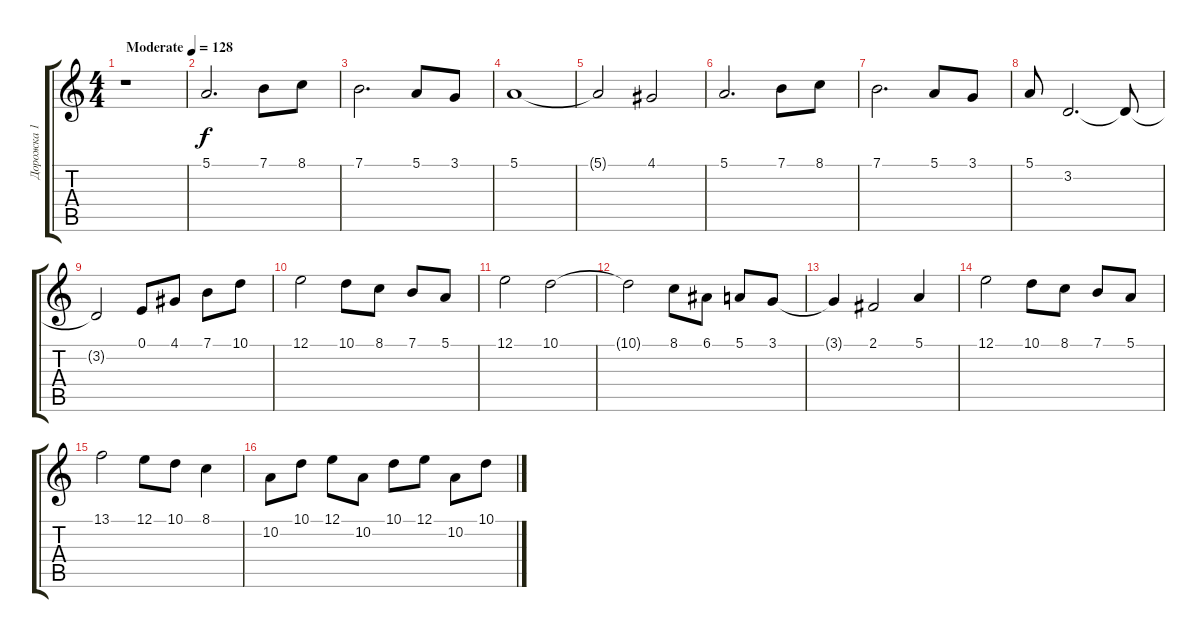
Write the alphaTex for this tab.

\track ("Дорожка 1" "Дорожка 1") {instrument lead2sawtooth}
\staff {score tabs}
\tuning (E4 B3 G3 D3 A2 E2) {hide}
\ts (4 4)
\tempo (128 "Moderate")
\clef g2
\ks c
r.1{dy f instrument lead2sawtooth} |
5.1.2{d} 7.1.8 8.1.8 |
7.1.2{d} 5.1.8 3.1.8 |
5.1.1 |
5.1{t}.2 4.1.2 |
5.1.2{d} 7.1.8 8.1.8 |
7.1.2{d} 5.1.8 3.1.8 |
5.1.8 3.2.2{d} 3.2{t}.8 |
3.2{t}.2 0.1.8 4.1.8 7.1.8 10.1.8 |
12.1.2 10.1.8 8.1.8 7.1.8 5.1.8 |
12.1.2 10.1.2 |
10.1{t}.2 8.1.8 6.1.8 5.1.8 3.1.8 |
3.1{t}.4 2.1.2 5.1.4 |
12.1.2 10.1.8 8.1.8 7.1.8 5.1.8 |
13.1.2 12.1.8 10.1.8 8.1.4 |
10.2.8 10.1.8 12.1.8 10.2.8 10.1.8 12.1.8 10.2.8 10.1.8
